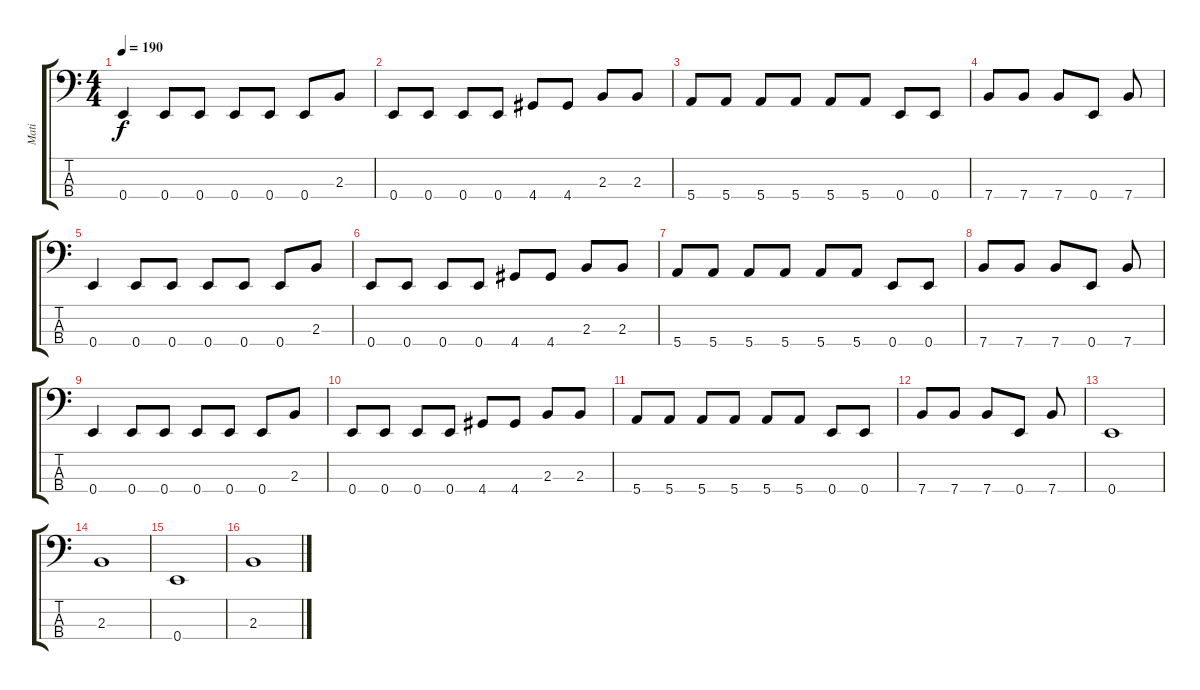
\track ("Mati" "Mati") {instrument electricbasspick}
\staff {score tabs}
\tuning (G2 D2 A1 E1) {hide}
\ts (4 4)
\tempo 190
\clef f4
\ks c
0.4.4{dy f} 0.4.8 0.4.8 0.4.8 0.4.8 0.4.8 2.3.8 |
0.4.8 0.4.8 0.4.8 0.4.8 4.4.8 4.4.8 2.3.8 2.3.8 |
5.4.8 5.4.8 5.4.8 5.4.8 5.4.8 5.4.8 0.4.8 0.4.8 |
7.4.8 7.4.8 7.4.8 0.4.8 7.4.8 |
0.4.4 0.4.8 0.4.8 0.4.8 0.4.8 0.4.8 2.3.8 |
0.4.8 0.4.8 0.4.8 0.4.8 4.4.8 4.4.8 2.3.8 2.3.8 |
5.4.8 5.4.8 5.4.8 5.4.8 5.4.8 5.4.8 0.4.8 0.4.8 |
7.4.8 7.4.8 7.4.8 0.4.8 7.4.8 |
0.4.4 0.4.8 0.4.8 0.4.8 0.4.8 0.4.8 2.3.8 |
0.4.8 0.4.8 0.4.8 0.4.8 4.4.8 4.4.8 2.3.8 2.3.8 |
5.4.8 5.4.8 5.4.8 5.4.8 5.4.8 5.4.8 0.4.8 0.4.8 |
7.4.8 7.4.8 7.4.8 0.4.8 7.4.8 |
0.4.1 |
2.3.1 |
0.4.1 |
2.3.1
